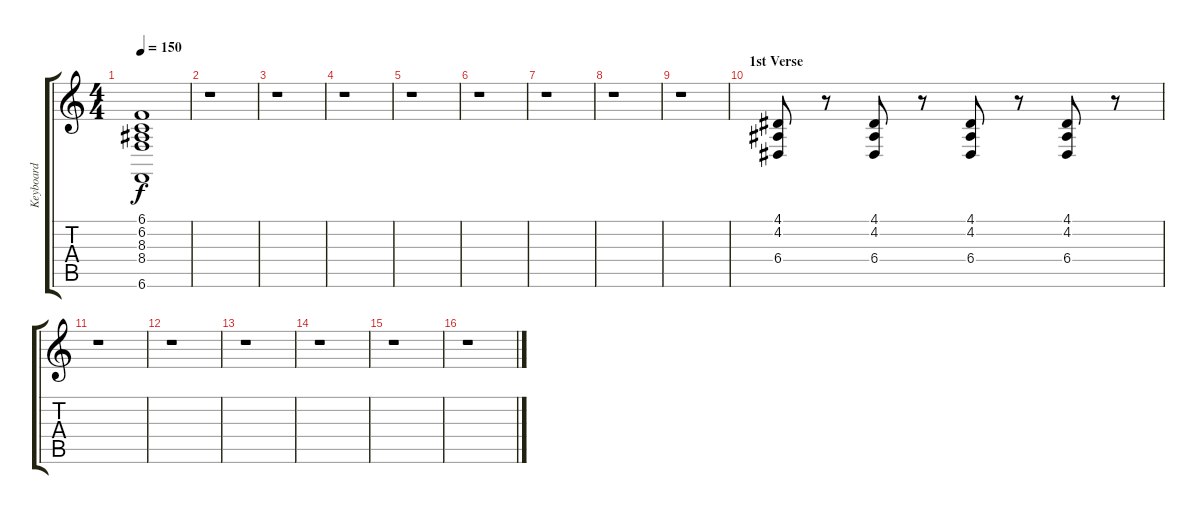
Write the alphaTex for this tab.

\track ("Keyboard" "Keyboard") {instrument stringensemble1}
\staff {score tabs}
\tuning (B3 Gb3 D3 A2 E2 B1) {hide}
\ts (4 4)
\tempo 150
\clef g2
\ks c
(6.1{t} 6.2{t} 8.3{t} 8.4{t} 6.6{t}).1{dy f} |
r.1 |
r.1 |
r.1 |
r.1 |
r.1 |
r.1 |
r.1 |
r.1 |
\section ("" "1st Verse")
(4.1 4.2 6.4).8{volume 7} r.8 (4.1 4.2 6.4).8 r.8 (4.1 4.2 6.4).8 r.8 (4.1 4.2 6.4).8 r.8 |
r.1 |
r.1 |
r.1 |
r.1 |
r.1 |
r.1
